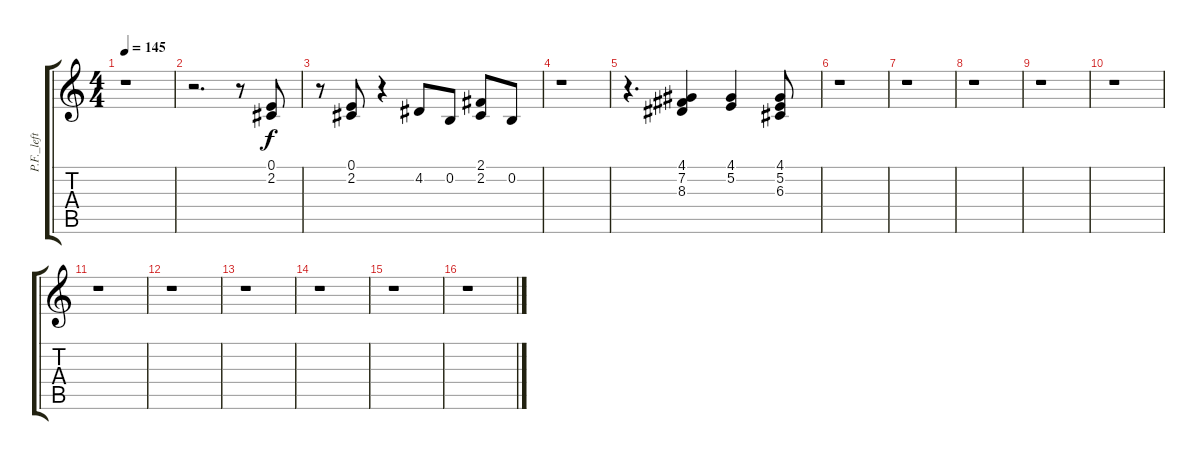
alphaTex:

\track ("P.F._left" "P.F._left") {instrument acousticgrandpiano}
\staff {score tabs}
\tuning (E4 B3 G3 D3 A2 E2) {hide}
\ts (4 4)
\tempo 145
\clef g2
\ks c
r.1{dy f} |
r.2{d} r.8 (0.1 2.2).8 |
r.8 (0.1 2.2).8 r.4 4.2.8 0.2.8 (2.1 2.2).8 0.2.8 |
r.1 |
r.4{d} (4.1 7.2 8.3).4 (4.1 5.2).4 (4.1 5.2 6.3).8 |
r.1 |
r.1 |
r.1 |
r.1 |
r.1 |
r.1 |
r.1 |
r.1 |
r.1 |
r.1 |
r.1
